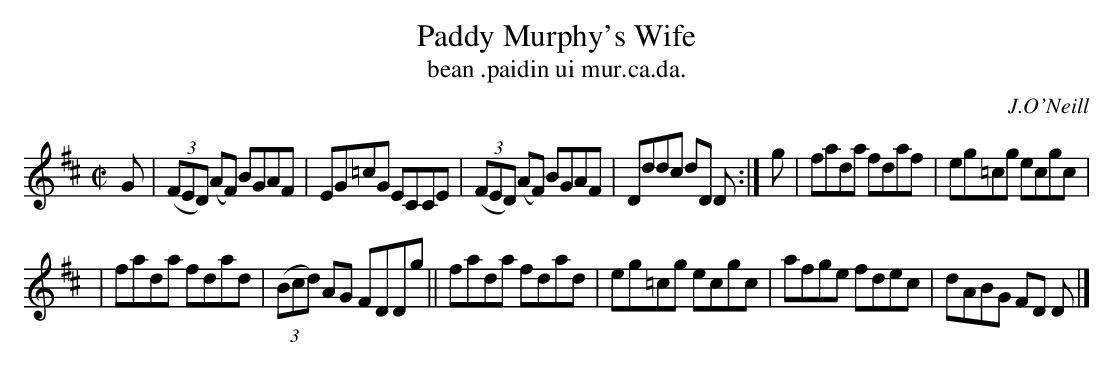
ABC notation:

X:1
T: Paddy Murphy's Wife
T: bean .paidin ui mur.ca.da.
O: J.O'Neill
M: C|
L: 1/8
K: D
G | ((3FED) (AF) BGAF | EG=cG ECCE | ((3FED) (AF) BGAF | Dddc dD D :| g | fada fdaf | eg=cg ecgc |
| fada fdad | ((3Bcd) AG FDDg || fada fdad | eg=cg ecgc | afge fdec | dABG FD D |]
